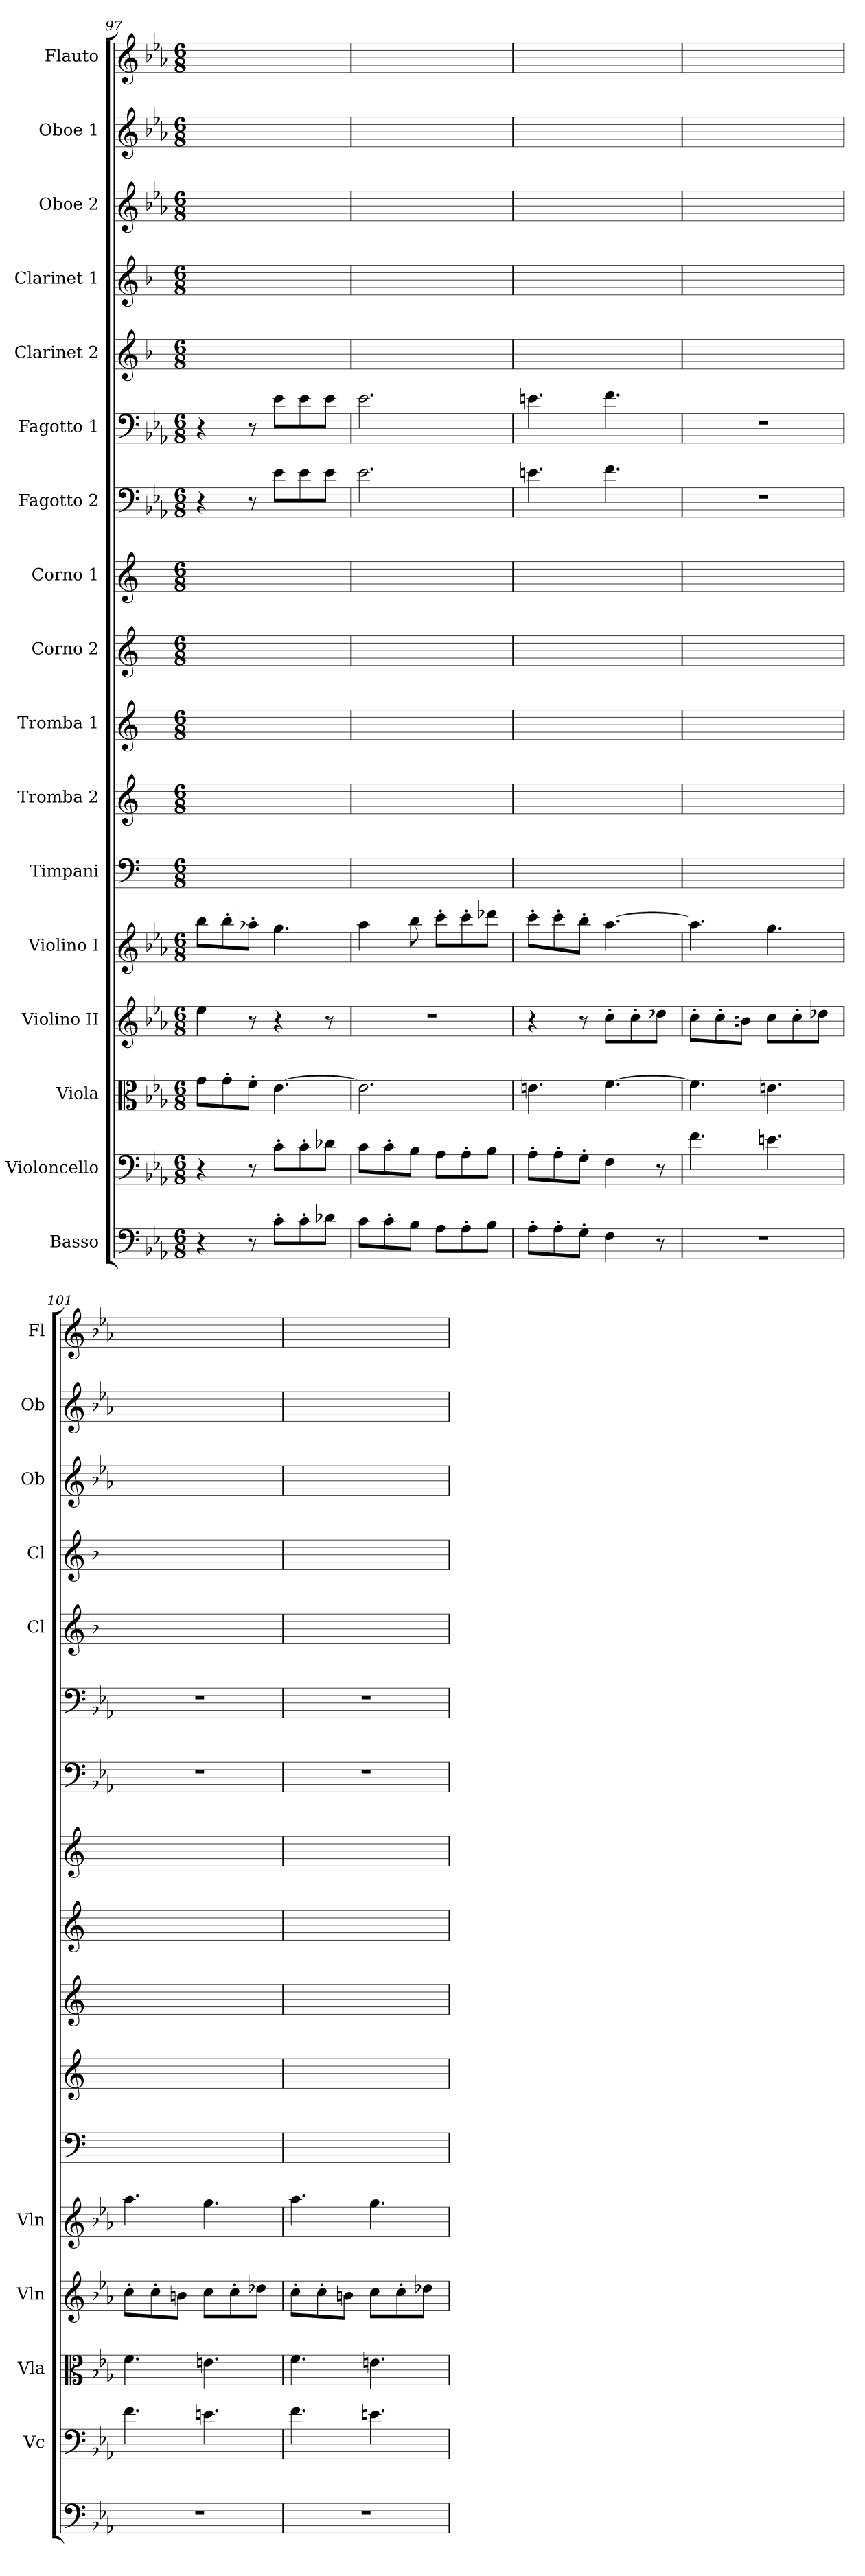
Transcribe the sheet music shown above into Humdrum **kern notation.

**kern	**kern	**kern	**kern	**kern	**kern	**kern	**kern	**kern	**kern	**kern	**kern	**kern	**kern	**kern	**kern	**kern
*part17	*part16	*part15	*part14	*part13	*part12	*part11	*part10	*part9	*part8	*part7	*part6	*part5	*part4	*part3	*part2	*part1
*staff17	*staff16	*staff15	*staff14	*staff13	*staff12	*staff11	*staff10	*staff9	*staff8	*staff7	*staff6	*staff5	*staff4	*staff3	*staff2	*staff1
*I"Basso	*I"Violoncello	*I"Viola	*I"Violino II	*I"Violino I	*I"Timpani	*I"Tromba 2	*I"Tromba 1	*I"Corno 2	*I"Corno 1	*I"Fagotto 2	*I"Fagotto 1	*I"Clarinet 2	*I"Clarinet 1	*I"Oboe 2	*I"Oboe 1	*I"Flauto
*	*I'Vc	*I'Vla	*I'Vln	*I'Vln	*	*	*	*	*	*	*	*I'Cl	*I'Cl	*I'Ob	*I'Ob	*I'Fl
*clefF4	*clefF4	*clefC3	*clefG2	*clefG2	*clefF4	*clefG2	*clefG2	*clefG2	*clefG2	*clefF4	*clefF4	*clefG2	*clefG2	*clefG2	*clefG2	*clefG2
*ITrd7c12	*	*	*	*	*	*ITrd-2c-3	*ITrd-2c-3	*ITrd5c9	*ITrd5c9	*	*	*ITrd1c2	*ITrd1c2	*	*	*
*k[b-e-a-]	*k[b-e-a-]	*k[b-e-a-]	*k[b-e-a-]	*k[b-e-a-]	*	*	*	*	*	*k[b-e-a-]	*k[b-e-a-]	*k[b-e-a-]	*k[b-e-a-]	*k[b-e-a-]	*k[b-e-a-]	*k[b-e-a-]
*M6/8	*M6/8	*M6/8	*M6/8	*M6/8	*M6/8	*M6/8	*M6/8	*M6/8	*M6/8	*M6/8	*M6/8	*M6/8	*M6/8	*M6/8	*M6/8	*M6/8
=97	=97	=97	=97	=97	=97	=97	=97	=97	=97	=97	=97	=97	=97	=97	=97	=97
4r	4r	8g\L	4ee-	8bb-\L	2.ryy	2.ryy	2.ryy	2.ryy	2.ryy	4r	4r	2.ryy	2.ryy	2.ryy	2.ryy	2.ryy
.	.	8g'\	.	8bb-'\	.	.	.	.	.	.	.	.	.	.	.	.
8r	8r	8f'\J	8r	8aa-X'\J	.	.	.	.	.	8r	8r	.	.	.	.	.
8C'\L	8c'\L	[4.e-	4r	4.gg	.	.	.	.	.	8e-\L	8e-\L	.	.	.	.	.
8C'\	8c'\	.	.	.	.	.	.	.	.	8e-\	8e-\	.	.	.	.	.
8D-X\J	8d-X\J	.	8r	.	.	.	.	.	.	8e-\J	8e-\J	.	.	.	.	.
=98	=98	=98	=98	=98	=98	=98	=98	=98	=98	=98	=98	=98	=98	=98	=98	=98
8C\L	8c\L	2.e-]	2.r	4aa-	2.ryy	2.ryy	2.ryy	2.ryy	2.ryy	2.e-	2.e-	2.ryy	2.ryy	2.ryy	2.ryy	2.ryy
8C'\	8c'\	.	.	.	.	.	.	.	.	.	.	.	.	.	.	.
8BB-\J	8B-\J	.	.	8bb-	.	.	.	.	.	.	.	.	.	.	.	.
8AA-\L	8A-\L	.	.	8ccc'\L	.	.	.	.	.	.	.	.	.	.	.	.
8AA-'\	8A-'\	.	.	8ccc'\	.	.	.	.	.	.	.	.	.	.	.	.
8BB-\J	8B-\J	.	.	8ddd-X\J	.	.	.	.	.	.	.	.	.	.	.	.
=99	=99	=99	=99	=99	=99	=99	=99	=99	=99	=99	=99	=99	=99	=99	=99	=99
8AA-'\L	8A-'\L	4.e	4r	8ccc'\L	2.ryy	2.ryy	2.ryy	2.ryy	2.ryy	4.en	4.en	2.ryy	2.ryy	2.ryy	2.ryy	2.ryy
8AA-'\	8A-'\	.	.	8ccc'\	.	.	.	.	.	.	.	.	.	.	.	.
8GG'\J	8G'\J	.	8r	8bb-'\J	.	.	.	.	.	.	.	.	.	.	.	.
4FF	4F	[4.f	8cc'\L	[4.aa-	.	.	.	.	.	4.f	4.f	.	.	.	.	.
.	.	.	8cc'\	.	.	.	.	.	.	.	.	.	.	.	.	.
8r	8r	.	8dd-X\J	.	.	.	.	.	.	.	.	.	.	.	.	.
=100	=100	=100	=100	=100	=100	=100	=100	=100	=100	=100	=100	=100	=100	=100	=100	=100
2.r	4.f	4.f]	8cc'\L	4.aa-]	2.ryy	2.ryy	2.ryy	2.ryy	2.ryy	2.r	2.r	2.ryy	2.ryy	2.ryy	2.ryy	2.ryy
.	.	.	8cc'\	.	.	.	.	.	.	.	.	.	.	.	.	.
.	.	.	8bn\J	.	.	.	.	.	.	.	.	.	.	.	.	.
.	4.en	4.en	8cc\L	4.gg	.	.	.	.	.	.	.	.	.	.	.	.
.	.	.	8cc'\	.	.	.	.	.	.	.	.	.	.	.	.	.
.	.	.	8dd-X\J	.	.	.	.	.	.	.	.	.	.	.	.	.
=101	=101	=101	=101	=101	=101	=101	=101	=101	=101	=101	=101	=101	=101	=101	=101	=101
2.r	4.f	4.f	8cc'\L	4.aa-	2.ryy	2.ryy	2.ryy	2.ryy	2.ryy	2.r	2.r	2.ryy	2.ryy	2.ryy	2.ryy	2.ryy
.	.	.	8cc'\	.	.	.	.	.	.	.	.	.	.	.	.	.
.	.	.	8bn\J	.	.	.	.	.	.	.	.	.	.	.	.	.
.	4.en	4.en	8cc\L	4.gg	.	.	.	.	.	.	.	.	.	.	.	.
.	.	.	8cc'\	.	.	.	.	.	.	.	.	.	.	.	.	.
.	.	.	8dd-X\J	.	.	.	.	.	.	.	.	.	.	.	.	.
=102	=102	=102	=102	=102	=102	=102	=102	=102	=102	=102	=102	=102	=102	=102	=102	=102
2.r	4.f	4.f	8cc'\L	4.aa-	2.ryy	2.ryy	2.ryy	2.ryy	2.ryy	2.r	2.r	2.ryy	2.ryy	2.ryy	2.ryy	2.ryy
.	.	.	8cc'\	.	.	.	.	.	.	.	.	.	.	.	.	.
.	.	.	8bn\J	.	.	.	.	.	.	.	.	.	.	.	.	.
.	4.en	4.en	8cc\L	4.gg	.	.	.	.	.	.	.	.	.	.	.	.
.	.	.	8cc'\	.	.	.	.	.	.	.	.	.	.	.	.	.
.	.	.	8dd-X\J	.	.	.	.	.	.	.	.	.	.	.	.	.
=	=	=	=	=	=	=	=	=	=	=	=	=	=	=	=	=
*-	*-	*-	*-	*-	*-	*-	*-	*-	*-	*-	*-	*-	*-	*-	*-	*-
